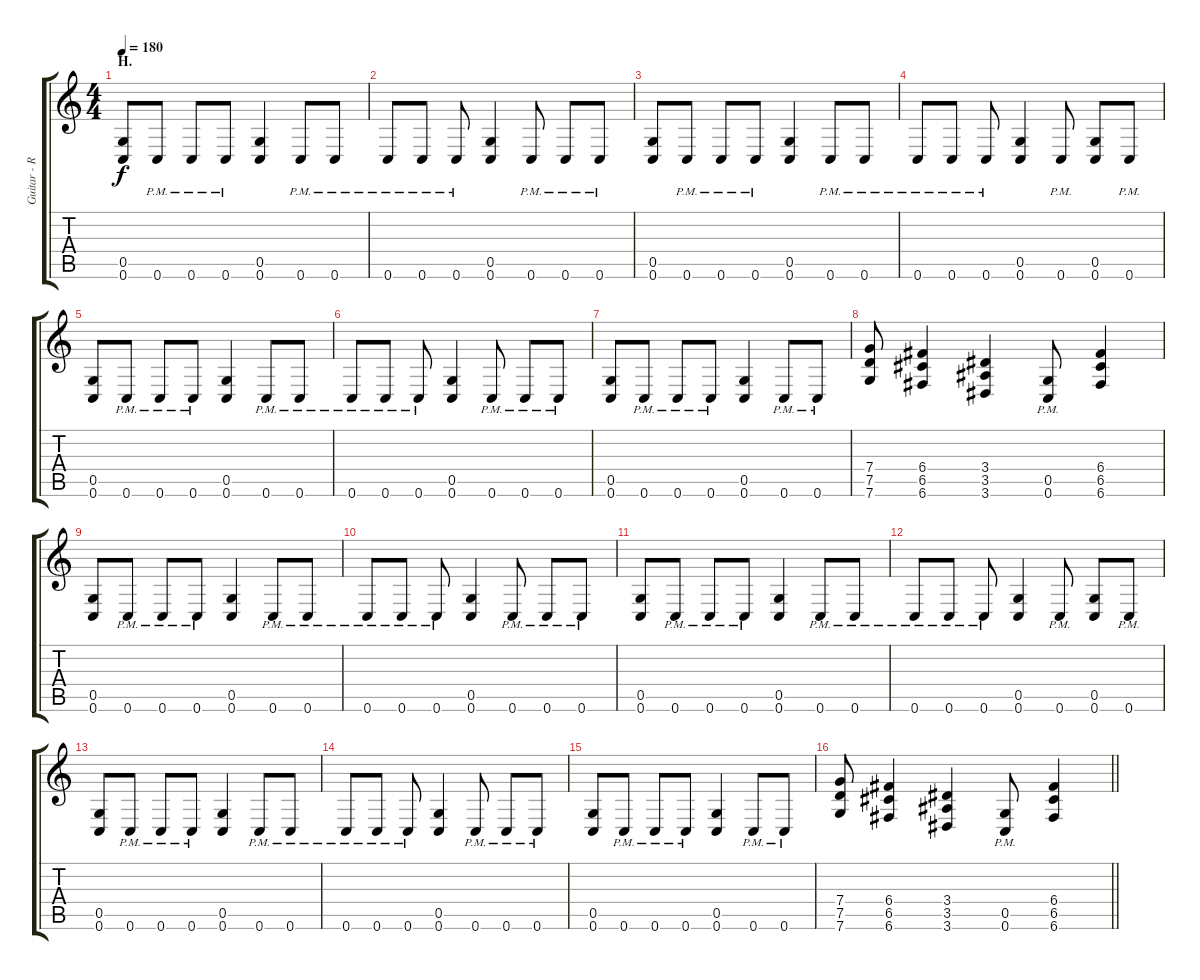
\track ("Guitar - Right" "Guitar - R") {instrument distortionguitar}
\staff {score tabs}
\tuning (D4 A3 F3 C3 G2 C2) {hide}
\ts (4 4)
\section ("" "H.")
\tempo 180
\clef g2
\ks c
(0.5 0.6).8{dy f} 0.6{pm}.8 0.6{pm}.8 0.6{pm}.8 (0.5 0.6).4 0.6{pm}.8 0.6{pm}.8 |
0.6{pm}.8 0.6{pm}.8 0.6{pm}.8 (0.5 0.6).4 0.6{pm}.8 0.6{pm}.8 0.6{pm}.8 |
(0.5 0.6).8 0.6{pm}.8 0.6{pm}.8 0.6{pm}.8 (0.5 0.6).4 0.6{pm}.8 0.6{pm}.8 |
0.6{pm}.8 0.6{pm}.8 0.6{pm}.8 (0.5 0.6).4 0.6{pm}.8 (0.5 0.6).8 0.6{pm}.8 |
(0.5 0.6).8 0.6{pm}.8 0.6{pm}.8 0.6{pm}.8 (0.5 0.6).4 0.6{pm}.8 0.6{pm}.8 |
0.6{pm}.8 0.6{pm}.8 0.6{pm}.8 (0.5 0.6).4 0.6{pm}.8 0.6{pm}.8 0.6{pm}.8 |
(0.5 0.6).8 0.6{pm}.8 0.6{pm}.8 0.6{pm}.8 (0.5 0.6).4 0.6{pm}.8 0.6{pm}.8 |
(7.4 7.5 7.6).8 (6.4 6.5 6.6).4 (3.4 3.5 3.6).4 (0.5{pm} 0.6{pm}).8 (6.4 6.5 6.6).4 |
(0.5 0.6).8 0.6{pm}.8 0.6{pm}.8 0.6{pm}.8 (0.5 0.6).4 0.6{pm}.8 0.6{pm}.8 |
0.6{pm}.8 0.6{pm}.8 0.6{pm}.8 (0.5 0.6).4 0.6{pm}.8 0.6{pm}.8 0.6{pm}.8 |
(0.5 0.6).8 0.6{pm}.8 0.6{pm}.8 0.6{pm}.8 (0.5 0.6).4 0.6{pm}.8 0.6{pm}.8 |
0.6{pm}.8 0.6{pm}.8 0.6{pm}.8 (0.5 0.6).4 0.6{pm}.8 (0.5 0.6).8 0.6{pm}.8 |
(0.5 0.6).8 0.6{pm}.8 0.6{pm}.8 0.6{pm}.8 (0.5 0.6).4 0.6{pm}.8 0.6{pm}.8 |
0.6{pm}.8 0.6{pm}.8 0.6{pm}.8 (0.5 0.6).4 0.6{pm}.8 0.6{pm}.8 0.6{pm}.8 |
(0.5 0.6).8 0.6{pm}.8 0.6{pm}.8 0.6{pm}.8 (0.5 0.6).4 0.6{pm}.8 0.6{pm}.8 |
\barLineRight lightlight
(7.4 7.5 7.6).8 (6.4 6.5 6.6).4 (3.4 3.5 3.6).4 (0.5{pm} 0.6{pm}).8 (6.4 6.5 6.6).4
